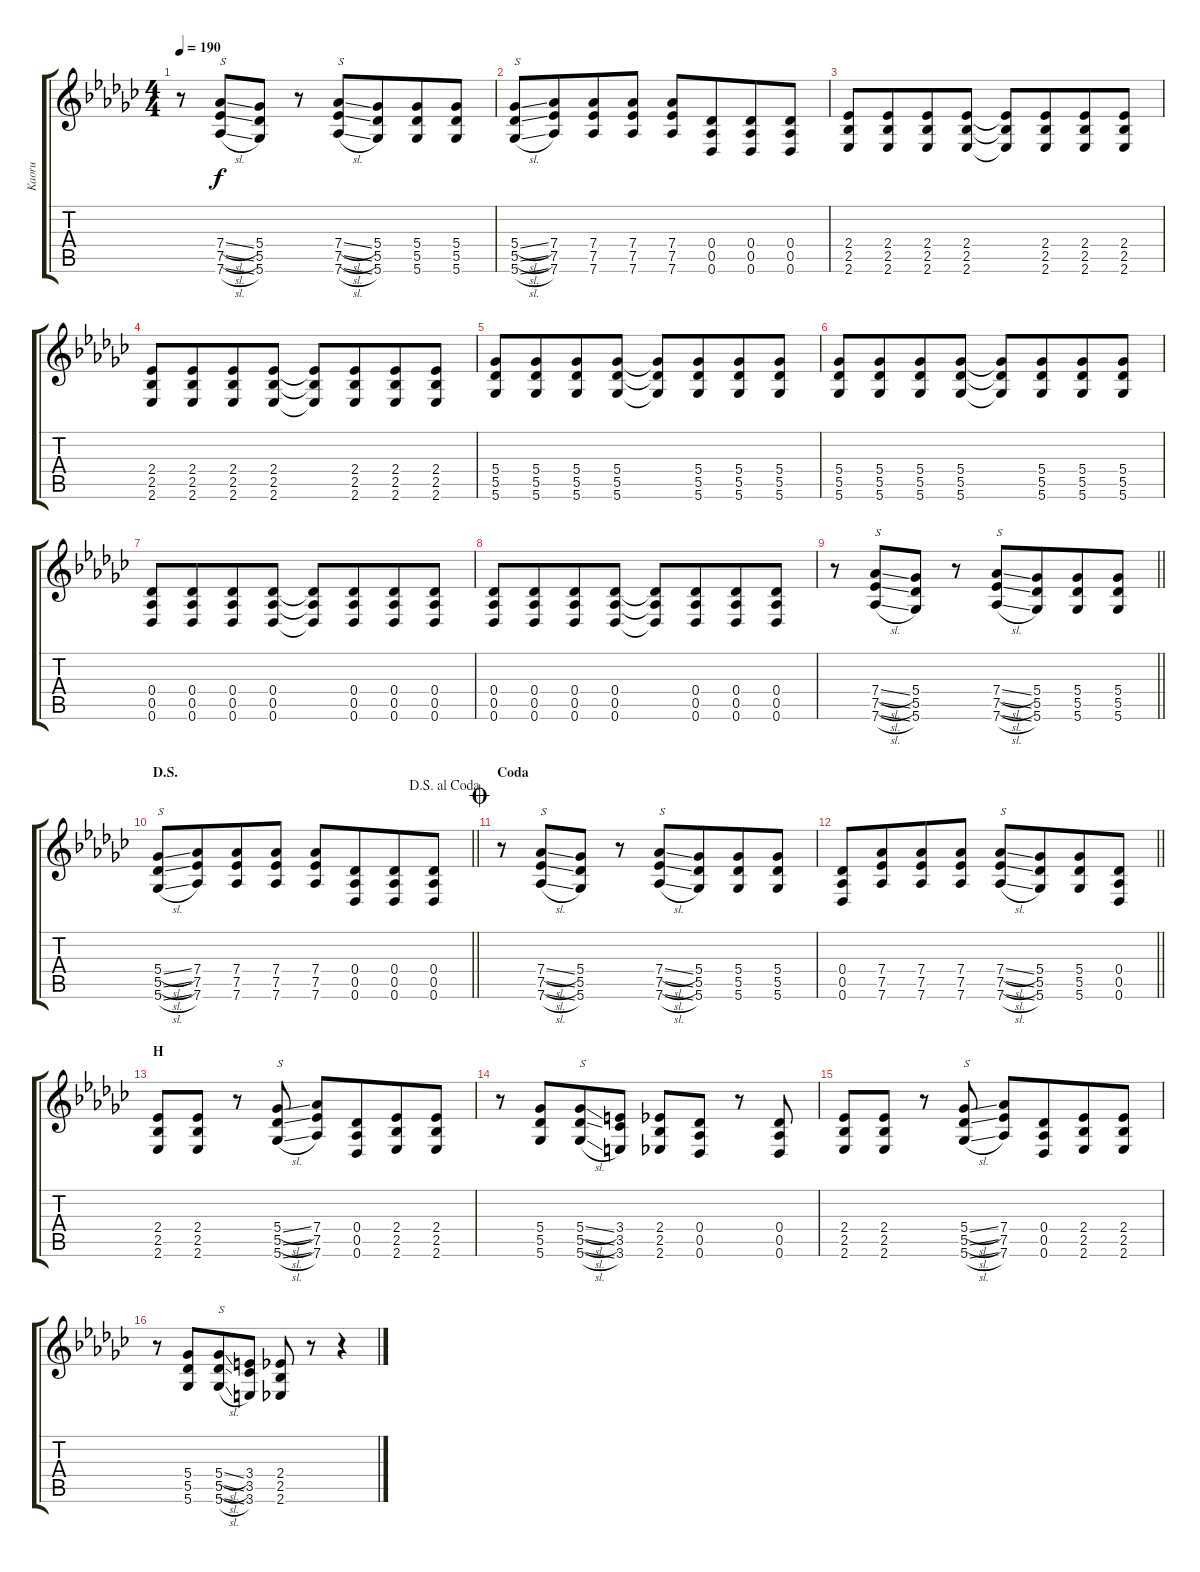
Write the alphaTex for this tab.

\track ("Kaoru" "Kaoru") {instrument overdrivenguitar}
\staff {score tabs}
\tuning (Eb4 Bb3 Gb3 Db3 Ab2 Db2) {hide}
\ts (4 4)
\tempo 190
\clef g2
\ks ebminor
r.8{dy f} (7.4{sl} 7.5{sl} 7.6{sl}).8{txt "S" beam merge} (5.4 5.5 5.6).8 r.8 (7.4{sl} 7.5{sl} 7.6{sl}).8{txt "S"} (5.4 5.5 5.6).8{beam merge} (5.4 5.5 5.6).8 (5.4 5.5 5.6).8 |
(5.4{sl} 5.5{sl} 5.6{sl}).8{txt "S"} (7.4 7.5 7.6).8{beam merge} (7.4 7.5 7.6).8 (7.4 7.5 7.6).8 (7.4 7.5 7.6).8 (0.4 0.5 0.6).8{beam merge} (0.4 0.5 0.6).8 (0.4 0.5 0.6).8 |
(2.4 2.5 2.6).8 (2.4 2.5 2.6).8{beam merge} (2.4 2.5 2.6).8 (2.4 2.5 2.6).8 (2.4{t} 2.5{t} 2.6{t}).8 (2.4 2.5 2.6).8{beam merge} (2.4 2.5 2.6).8 (2.4 2.5 2.6).8 |
(2.4 2.5 2.6).8 (2.4 2.5 2.6).8{beam merge} (2.4 2.5 2.6).8 (2.4 2.5 2.6).8 (2.4{t} 2.5{t} 2.6{t}).8 (2.4 2.5 2.6).8{beam merge} (2.4 2.5 2.6).8 (2.4 2.5 2.6).8 |
(5.4 5.5 5.6).8 (5.4 5.5 5.6).8{beam merge} (5.4 5.5 5.6).8 (5.4 5.5 5.6).8 (5.4{t} 5.5{t} 5.6{t}).8 (5.4 5.5 5.6).8{beam merge} (5.4 5.5 5.6).8 (5.4 5.5 5.6).8 |
(5.4 5.5 5.6).8 (5.4 5.5 5.6).8{beam merge} (5.4 5.5 5.6).8 (5.4 5.5 5.6).8 (5.4{t} 5.5{t} 5.6{t}).8 (5.4 5.5 5.6).8{beam merge} (5.4 5.5 5.6).8 (5.4 5.5 5.6).8 |
(0.4 0.5 0.6).8 (0.4 0.5 0.6).8{beam merge} (0.4 0.5 0.6).8 (0.4 0.5 0.6).8 (0.4{t} 0.5{t} 0.6{t}).8 (0.4 0.5 0.6).8{beam merge} (0.4 0.5 0.6).8 (0.4 0.5 0.6).8 |
(0.4 0.5 0.6).8 (0.4 0.5 0.6).8{beam merge} (0.4 0.5 0.6).8 (0.4 0.5 0.6).8 (0.4{t} 0.5{t} 0.6{t}).8 (0.4 0.5 0.6).8{beam merge} (0.4 0.5 0.6).8 (0.4 0.5 0.6).8 |
\barLineRight lightlight
r.8 (7.4{sl} 7.5{sl} 7.6{sl}).8{txt "S" beam merge} (5.4 5.5 5.6).8 r.8 (7.4{sl} 7.5{sl} 7.6{sl}).8{txt "S"} (5.4 5.5 5.6).8{beam merge} (5.4 5.5 5.6).8 (5.4 5.5 5.6).8 |
\section ("" "D.S.")
\jump dalsegnoalcoda
\barLineRight lightlight
(5.4{sl} 5.5{sl} 5.6{sl}).8{txt "S"} (7.4 7.5 7.6).8{beam merge} (7.4 7.5 7.6).8 (7.4 7.5 7.6).8 (7.4 7.5 7.6).8 (0.4 0.5 0.6).8{beam merge} (0.4 0.5 0.6).8 (0.4 0.5 0.6).8 |
\section ("" "Coda")
\jump coda
r.8 (7.4{sl} 7.5{sl} 7.6{sl}).8{txt "S" beam merge} (5.4 5.5 5.6).8 r.8 (7.4{sl} 7.5{sl} 7.6{sl}).8{txt "S"} (5.4 5.5 5.6).8{beam merge} (5.4 5.5 5.6).8 (5.4 5.5 5.6).8 |
\barLineRight lightlight
(0.4 0.5 0.6).8 (7.4 7.5 7.6).8{beam merge} (7.4 7.5 7.6).8 (7.4 7.5 7.6).8 (7.4{sl} 7.5{sl} 7.6{sl}).8{txt "S"} (5.4 5.5 5.6).8{beam merge} (5.4 5.5 5.6).8 (0.4 0.5 0.6).8 |
\section ("" "H")
(2.4 2.5 2.6).8 (2.4 2.5 2.6).8 r.8 (5.4{sl} 5.5{sl} 5.6{sl}).8{txt "S"} (7.4 7.5 7.6).8 (0.4 0.5 0.6).8{beam merge} (2.4 2.5 2.6).8 (2.4 2.5 2.6).8 |
r.8 (5.4 5.5 5.6).8{beam merge} (5.4{sl} 5.5{sl} 5.6{sl}).8{txt "S"} (3.4 3.5 3.6).8 (2.4 2.5 2.6).8 (0.4 0.5 0.6).8 r.8 (0.4 0.5 0.6).8 |
(2.4 2.5 2.6).8 (2.4 2.5 2.6).8 r.8 (5.4{sl} 5.5{sl} 5.6{sl}).8{txt "S"} (7.4 7.5 7.6).8 (0.4 0.5 0.6).8{beam merge} (2.4 2.5 2.6).8 (2.4 2.5 2.6).8 |
r.8 (5.4 5.5 5.6).8{beam merge} (5.4{sl} 5.5{sl} 5.6{sl}).8{txt "S"} (3.4 3.5 3.6).8 (2.4 2.5 2.6).8 r.8 r.4
